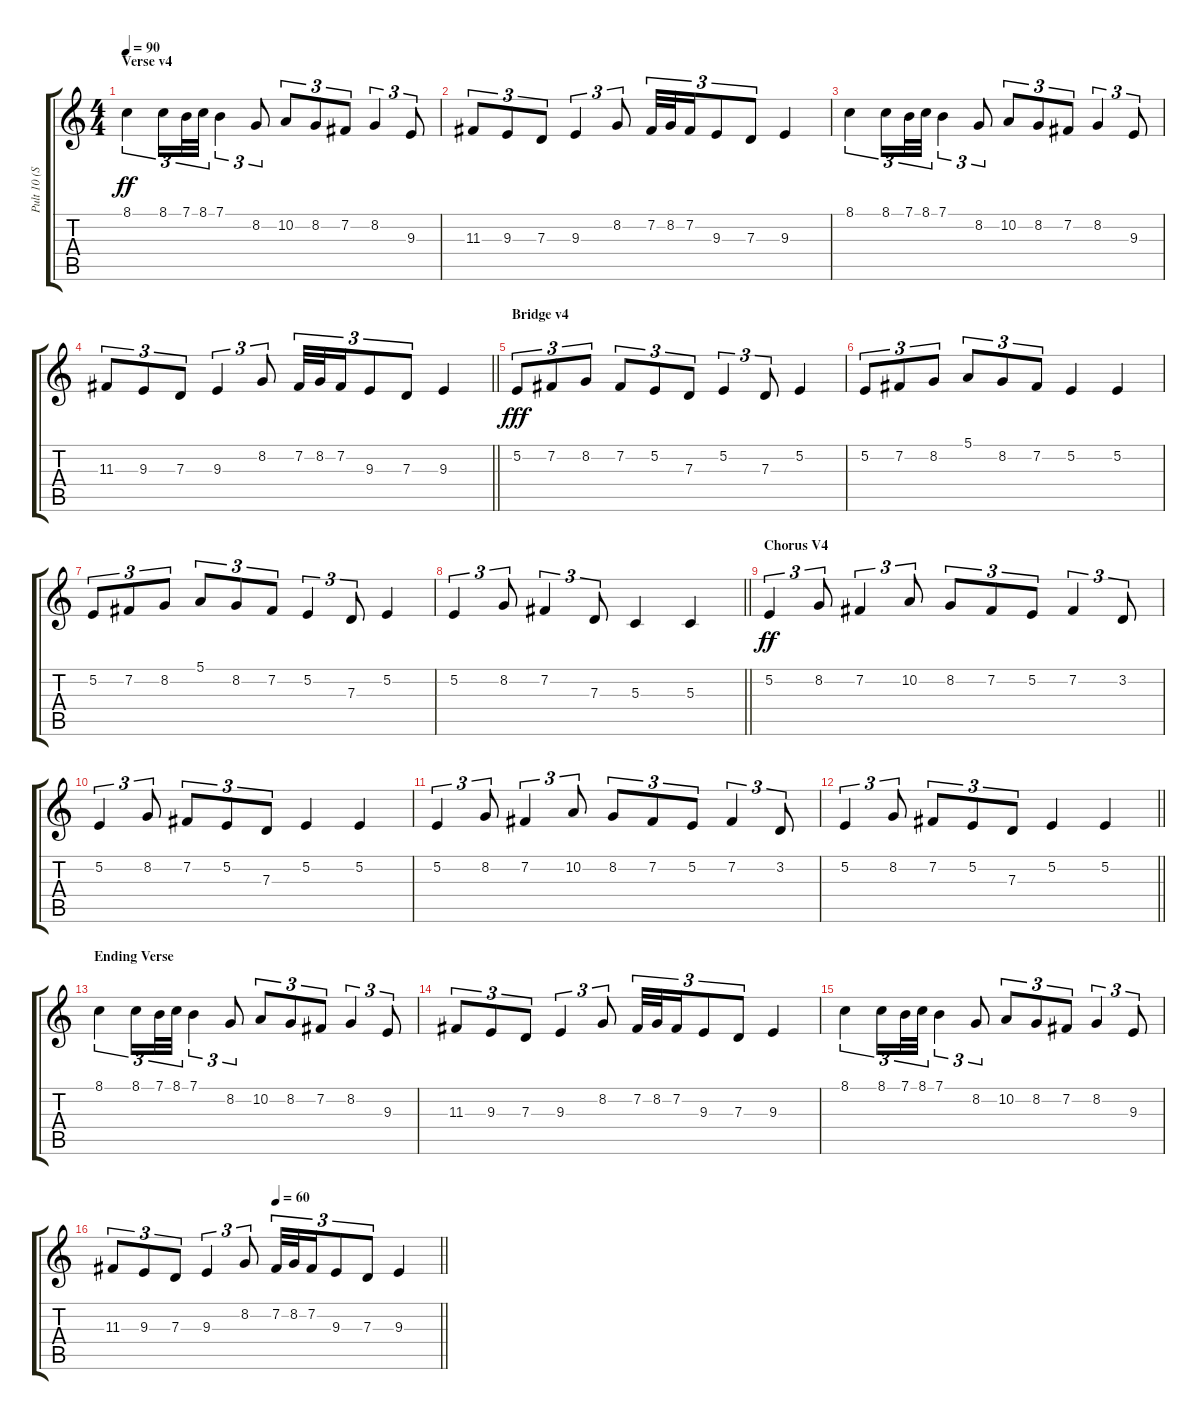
\track ("Pult 10 (String Ensamble)" "Pult 10 (S") {instrument stringensemble1}
\staff {score tabs}
\tuning (E4 B3 G3 D3 A2 E2) {hide}
\ts (4 4)
\section ("" "Verse v4")
\tempo 90
\clef g2
\ks c
8.1.4{tu (3 2) dy ff} 8.1.16{tu (3 2)} 7.1.32{tu (3 2)} 8.1.32{tu (3 2)} 7.1.4{tu (3 2)} 8.2.8{tu (3 2)} 10.2.8{tu (3 2)} 8.2.8{tu (3 2)} 7.2.8{tu (3 2)} 8.2.4{tu (3 2)} 9.3.8{tu (3 2)} |
11.3.8{tu (3 2)} 9.3.8{tu (3 2)} 7.3.8{tu (3 2)} 9.3.4{tu (3 2)} 8.2.8{tu (3 2)} 7.2.32{tu (3 2)} 8.2.32{tu (3 2)} 7.2.16{tu (3 2)} 9.3.8{tu (3 2)} 7.3.8{tu (3 2)} 9.3.4 |
8.1.4{tu (3 2)} 8.1.16{tu (3 2)} 7.1.32{tu (3 2)} 8.1.32{tu (3 2)} 7.1.4{tu (3 2)} 8.2.8{tu (3 2)} 10.2.8{tu (3 2)} 8.2.8{tu (3 2)} 7.2.8{tu (3 2)} 8.2.4{tu (3 2)} 9.3.8{tu (3 2)} |
\barLineRight lightlight
11.3.8{tu (3 2)} 9.3.8{tu (3 2)} 7.3.8{tu (3 2)} 9.3.4{tu (3 2)} 8.2.8{tu (3 2)} 7.2.32{tu (3 2)} 8.2.32{tu (3 2)} 7.2.16{tu (3 2)} 9.3.8{tu (3 2)} 7.3.8{tu (3 2)} 9.3.4 |
\section ("" "Bridge v4")
5.2.8{tu (3 2) dy fff} 7.2.8{tu (3 2)} 8.2.8{tu (3 2)} 7.2.8{tu (3 2)} 5.2.8{tu (3 2)} 7.3.8{tu (3 2)} 5.2.4{tu (3 2)} 7.3.8{tu (3 2)} 5.2.4 |
5.2.8{tu (3 2)} 7.2.8{tu (3 2)} 8.2.8{tu (3 2)} 5.1.8{tu (3 2)} 8.2.8{tu (3 2)} 7.2.8{tu (3 2)} 5.2.4 5.2.4 |
5.2.8{tu (3 2)} 7.2.8{tu (3 2)} 8.2.8{tu (3 2)} 5.1.8{tu (3 2)} 8.2.8{tu (3 2)} 7.2.8{tu (3 2)} 5.2.4{tu (3 2)} 7.3.8{tu (3 2)} 5.2.4 |
\barLineRight lightlight
5.2.4{tu (3 2)} 8.2.8{tu (3 2)} 7.2.4{tu (3 2)} 7.3.8{tu (3 2)} 5.3.4 5.3.4 |
\section ("" "Chorus V4")
5.2.4{tu (3 2) dy ff} 8.2.8{tu (3 2)} 7.2.4{tu (3 2)} 10.2.8{tu (3 2)} 8.2.8{tu (3 2)} 7.2.8{tu (3 2)} 5.2.8{tu (3 2)} 7.2.4{tu (3 2)} 3.2.8{tu (3 2)} |
5.2.4{tu (3 2)} 8.2.8{tu (3 2)} 7.2.8{tu (3 2)} 5.2.8{tu (3 2)} 7.3.8{tu (3 2)} 5.2.4 5.2.4 |
5.2.4{tu (3 2)} 8.2.8{tu (3 2)} 7.2.4{tu (3 2)} 10.2.8{tu (3 2)} 8.2.8{tu (3 2)} 7.2.8{tu (3 2)} 5.2.8{tu (3 2)} 7.2.4{tu (3 2)} 3.2.8{tu (3 2)} |
\barLineRight lightlight
5.2.4{tu (3 2)} 8.2.8{tu (3 2)} 7.2.8{tu (3 2)} 5.2.8{tu (3 2)} 7.3.8{tu (3 2)} 5.2.4 5.2.4 |
\section ("" "Ending Verse")
8.1.4{tu (3 2)} 8.1.16{tu (3 2)} 7.1.32{tu (3 2)} 8.1.32{tu (3 2)} 7.1.4{tu (3 2)} 8.2.8{tu (3 2)} 10.2.8{tu (3 2)} 8.2.8{tu (3 2)} 7.2.8{tu (3 2)} 8.2.4{tu (3 2)} 9.3.8{tu (3 2)} |
11.3.8{tu (3 2)} 9.3.8{tu (3 2)} 7.3.8{tu (3 2)} 9.3.4{tu (3 2)} 8.2.8{tu (3 2)} 7.2.32{tu (3 2)} 8.2.32{tu (3 2)} 7.2.16{tu (3 2)} 9.3.8{tu (3 2)} 7.3.8{tu (3 2)} 9.3.4 |
8.1.4{tu (3 2)} 8.1.16{tu (3 2)} 7.1.32{tu (3 2)} 8.1.32{tu (3 2)} 7.1.4{tu (3 2)} 8.2.8{tu (3 2)} 10.2.8{tu (3 2)} 8.2.8{tu (3 2)} 7.2.8{tu (3 2)} 8.2.4{tu (3 2)} 9.3.8{tu (3 2)} |
\tempo (60 0.5)
\barLineRight lightlight
11.3.8{tu (3 2)} 9.3.8{tu (3 2)} 7.3.8{tu (3 2)} 9.3.4{tu (3 2)} 8.2.8{tu (3 2)} 7.2.32{tu (3 2)} 8.2.32{tu (3 2)} 7.2.16{tu (3 2)} 9.3.8{tu (3 2)} 7.3.8{tu (3 2)} 9.3.4
